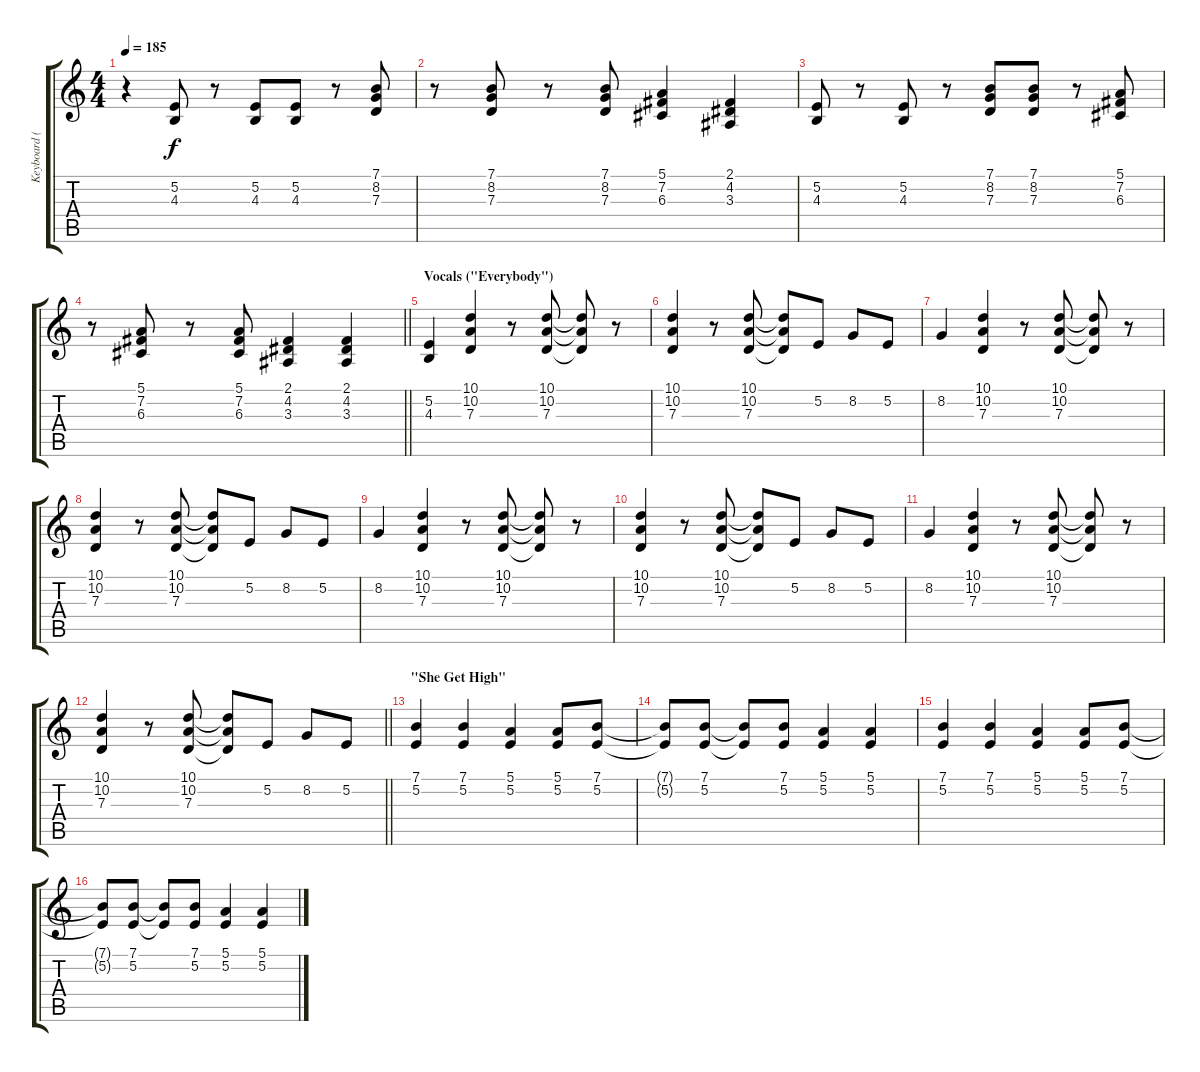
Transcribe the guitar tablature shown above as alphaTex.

\track ("Keyboard (Optional Rhythm Guitar)" "Keyboard (") {instrument drawbarorgan}
\staff {score tabs}
\tuning (E4 B3 G3 D3 A2 E2) {hide}
\ts (4 4)
\tempo 185
\clef g2
\ks c
r.4{dy f} (5.2 4.3).8 r.8 (5.2 4.3).8 (5.2 4.3).8 r.8 (7.1 8.2 7.3).8 |
r.8 (7.1 8.2 7.3).8 r.8 (7.1 8.2 7.3).8 (5.1 7.2 6.3).4 (2.1 4.2 3.3).4 |
(5.2 4.3).8 r.8 (5.2 4.3).8 r.8 (7.1 8.2 7.3).8 (7.1 8.2 7.3).8 r.8 (5.1 7.2 6.3).8 |
\barLineRight lightlight
r.8 (5.1 7.2 6.3).8 r.8 (5.1 7.2 6.3).8 (2.1 4.2 3.3).4 (2.1 4.2 3.3).4 |
\section ("" "Vocals (\"Everybody\")")
(5.2 4.3).4 (10.1 10.2 7.3).4 r.8 (10.1 10.2 7.3).8 (10.1{t} 10.2{t} 7.3{t}).8 r.8 |
(10.1 10.2 7.3).4 r.8 (10.1 10.2 7.3).8 (10.1{t} 10.2{t} 7.3{t}).8 5.2.8 8.2.8 5.2.8 |
8.2.4 (10.1 10.2 7.3).4 r.8 (10.1 10.2 7.3).8 (10.1{t} 10.2{t} 7.3{t}).8 r.8 |
(10.1 10.2 7.3).4 r.8 (10.1 10.2 7.3).8 (10.1{t} 10.2{t} 7.3{t}).8 5.2.8 8.2.8 5.2.8 |
8.2.4 (10.1 10.2 7.3).4 r.8 (10.1 10.2 7.3).8 (10.1{t} 10.2{t} 7.3{t}).8 r.8 |
(10.1 10.2 7.3).4 r.8 (10.1 10.2 7.3).8 (10.1{t} 10.2{t} 7.3{t}).8 5.2.8 8.2.8 5.2.8 |
8.2.4 (10.1 10.2 7.3).4 r.8 (10.1 10.2 7.3).8 (10.1{t} 10.2{t} 7.3{t}).8 r.8 |
\barLineRight lightlight
(10.1 10.2 7.3).4 r.8 (10.1 10.2 7.3).8 (10.1{t} 10.2{t} 7.3{t}).8 5.2.8 8.2.8 5.2.8 |
\section ("" "\"She Get High\"")
(7.1 5.2).4 (7.1 5.2).4 (5.1 5.2).4 (5.1 5.2).8 (7.1 5.2).8 |
(7.1{t} 5.2{t}).8 (7.1 5.2).8 (7.1{t} 5.2{t}).8 (7.1 5.2).8 (5.1 5.2).4 (5.1 5.2).4 |
(7.1 5.2).4 (7.1 5.2).4 (5.1 5.2).4 (5.1 5.2).8 (7.1 5.2).8 |
(7.1{t} 5.2{t}).8 (7.1 5.2).8 (7.1{t} 5.2{t}).8 (7.1 5.2).8 (5.1 5.2).4 (5.1 5.2).4
